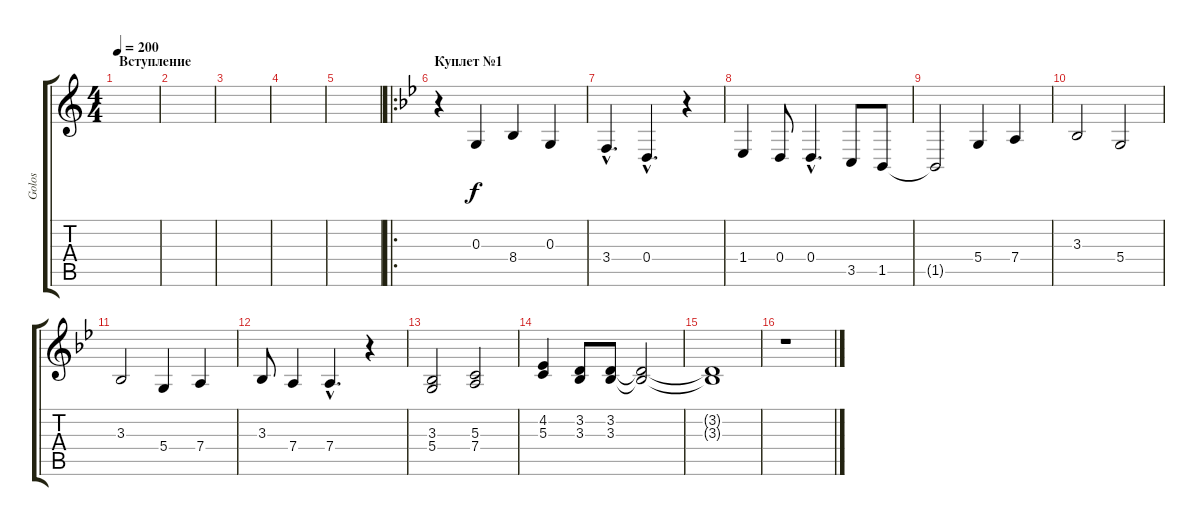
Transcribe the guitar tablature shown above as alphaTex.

\track ("Golos" "Golos") {instrument tenorsax}
\staff {score tabs}
\tuning (E4 B3 G3 D3 A2 E2) {hide}
\ts (4 4)
\section ("" "Вступление")
\tempo 200
\clef g2
\ks c
|
|
|
|
|
\ro
\section ("" "Куплет №1")
\ks bb
r.4 0.3.4 8.4.4 0.3.4 |
3.4{hac}.4{d} 0.4{hac}.4{d} r.4 |
1.4.4 0.4.8 0.4{hac}.4{d} 3.5.8 1.5.8 |
1.5{t}.2 5.4.4 7.4.4 |
3.3.2 5.4.2 |
3.3.2 5.4.4 7.4.4 |
3.3.8 7.4.4 7.4{hac}.4{d} r.4 |
(3.3 5.4).2 (5.3 7.4).2 |
(4.2 5.3).4 (3.2 3.3).8 (3.2 3.3).8 (3.2{t} 3.3{t}).2 |
(3.2{t} 3.3{t}).1 |
r.1
